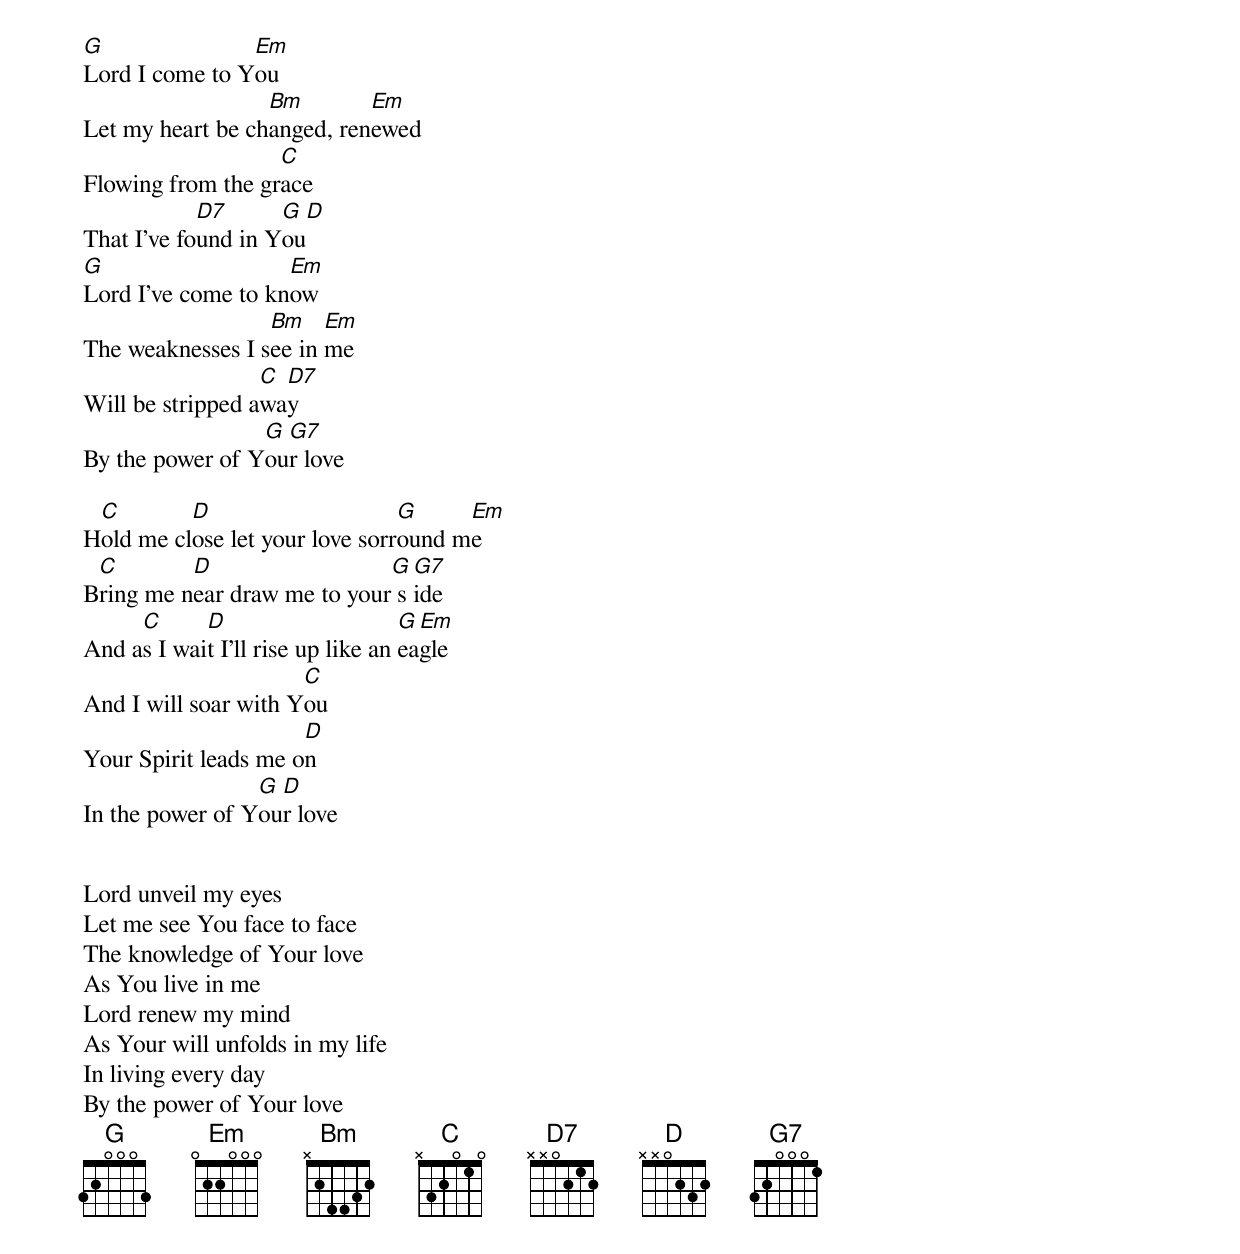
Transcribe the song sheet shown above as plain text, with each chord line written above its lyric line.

G               Em
Lord I come to You
                  Bm        Em
Let my heart be changed, renewed
                   C
Flowing from the grace
            D7      G D
That I've found in You
G                   Em
Lord I've come to know
                  Bm    Em
The weaknesses I see in me
                  C D7
Will be stripped away
                 G G7
By the power of Your love

 C        D                     G     Em
Hold me close let your love sorround me
 C        D                  G G7
Bring me near draw me to your side
     C      D                      G Em
And as I wait I'll rise up like an eagle
                      C
And I will soar with You
                      D
Your Spirit leads me on
                 G D
In the power of Your love


Lord unveil my eyes
Let me see You face to face
The knowledge of Your love
As You live in me
Lord renew my mind
As Your will unfolds in my life
In living every day
By the power of Your love
